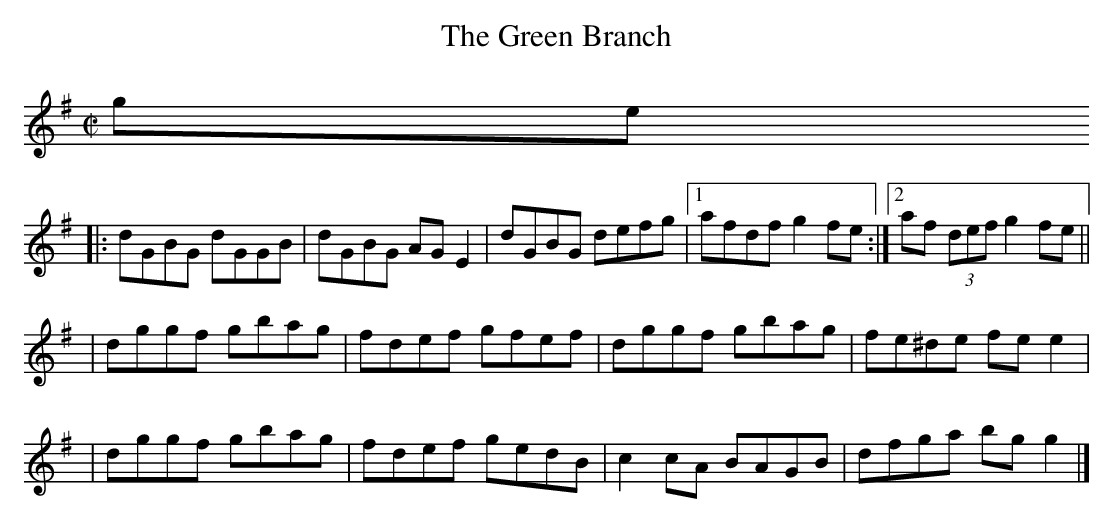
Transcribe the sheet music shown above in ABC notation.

X:1
T: The Green Branch
M: C|
L: 1/8
K: G
ge
|: dGBG dGGB | dGBG AGE2 | dGBG defg |1 afdfg2fe :|2 af (3defg2fe ||
| dggf gbag | fdef gfef | dggf gbag | fe^de fee2 |
| dggf gbag | fdef gedB | c2cA BAGB | dfga bgg2 |]
